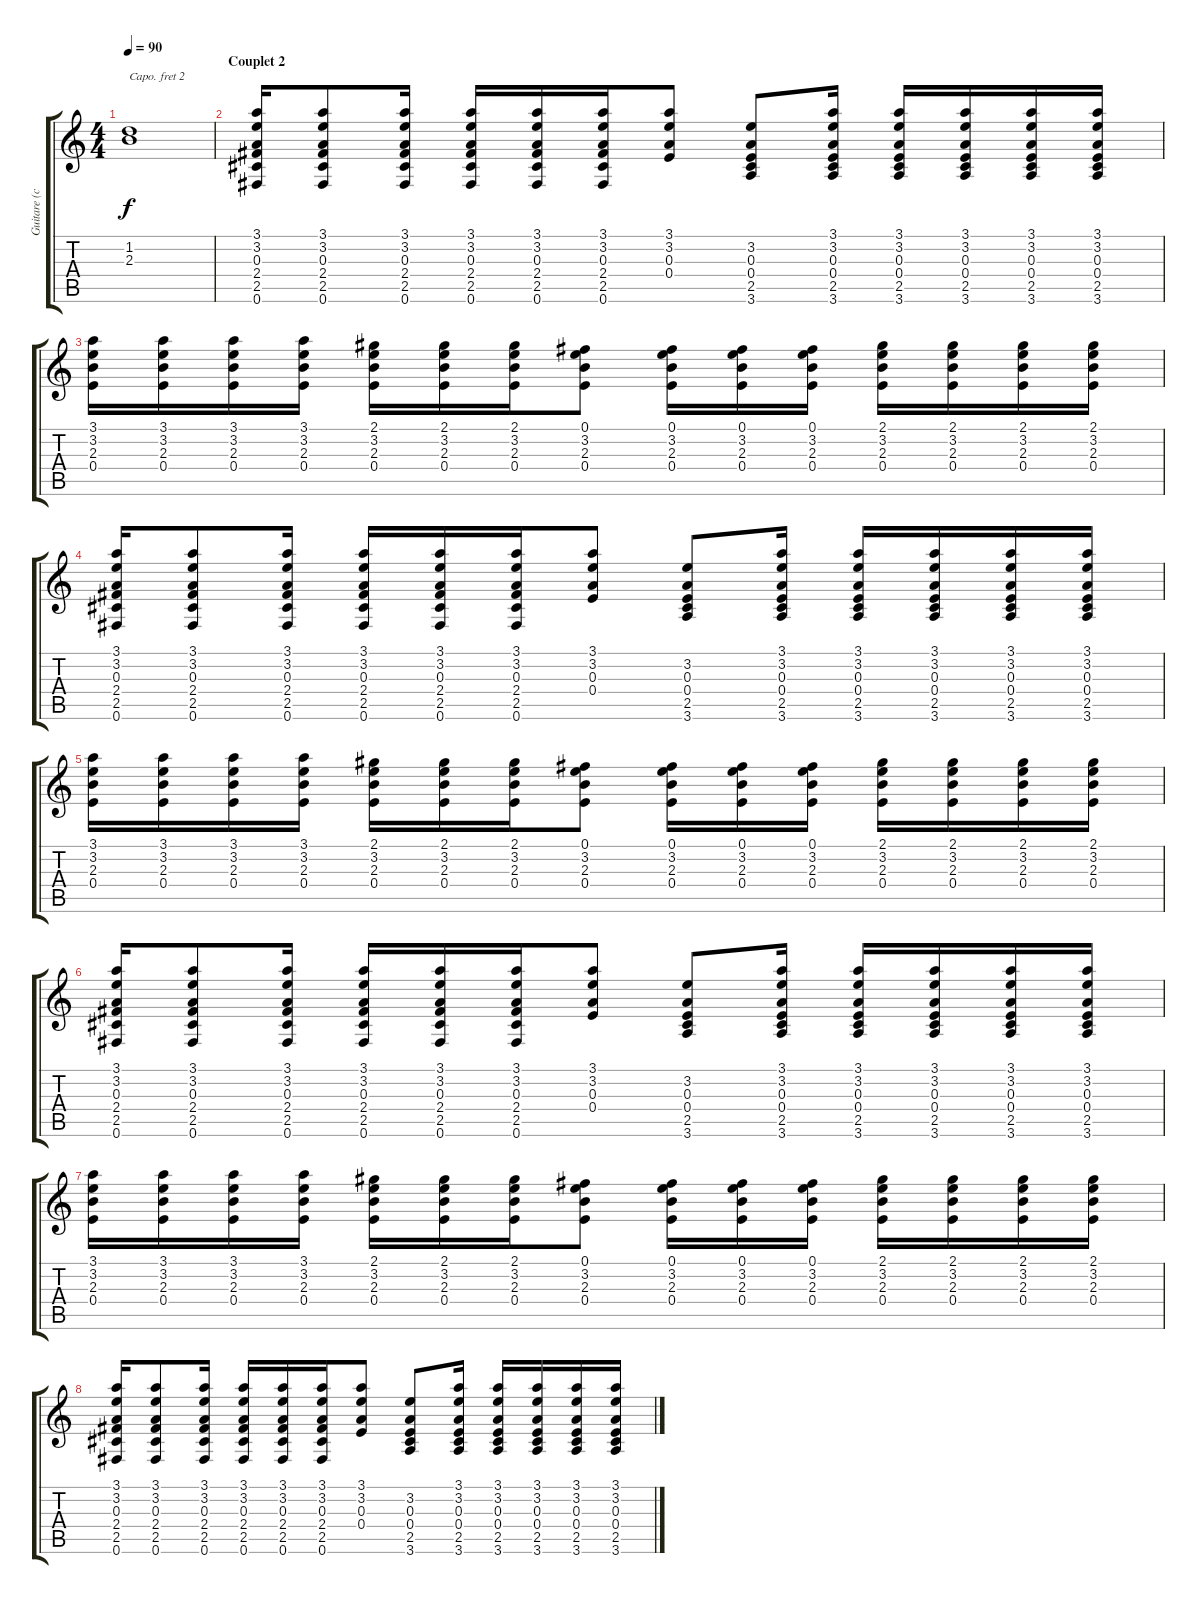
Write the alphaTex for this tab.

\track ("Guitare (capo 2)" "Guitare (c") {instrument acousticguitarsteel}
\staff {score tabs}
\capo 2
\tuning (E4 B3 G3 D3 A2 E2) {hide}
\ts (4 4)
\tempo 90
\clef g2
\ks c
(1.2 2.3).1{dy f} |
\section ("" "Couplet 2")
(3.1 3.2 0.3 2.4 2.5 0.6).16 (3.1 3.2 0.3 2.4 2.5 0.6).8 (3.1 3.2 0.3 2.4 2.5 0.6).16 (3.1 3.2 0.3 2.4 2.5 0.6).16 (3.1 3.2 0.3 2.4 2.5 0.6).16 (3.1 3.2 0.3 2.4 2.5 0.6).16 (3.1 3.2 0.3 0.4).8 (3.2 0.3 0.4 2.5 3.6).8 (3.1 3.2 0.3 0.4 2.5 3.6).16 (3.1 3.2 0.3 0.4 2.5 3.6).16 (3.1 3.2 0.3 0.4 2.5 3.6).16 (3.1 3.2 0.3 0.4 2.5 3.6).16 (3.1 3.2 0.3 0.4 2.5 3.6).16 |
(3.1 3.2 2.3 0.4).16 (3.1 3.2 2.3 0.4).16 (3.1 3.2 2.3 0.4).16 (3.1 3.2 2.3 0.4).16 (2.1 3.2 2.3 0.4).16 (2.1 3.2 2.3 0.4).16 (2.1 3.2 2.3 0.4).16 (0.1 3.2 2.3 0.4).8 (0.1 3.2 2.3 0.4).16 (0.1 3.2 2.3 0.4).16 (0.1 3.2 2.3 0.4).16 (2.1 3.2 2.3 0.4).16 (2.1 3.2 2.3 0.4).16 (2.1 3.2 2.3 0.4).16 (2.1 3.2 2.3 0.4).16 |
(3.1 3.2 0.3 2.4 2.5 0.6).16 (3.1 3.2 0.3 2.4 2.5 0.6).8 (3.1 3.2 0.3 2.4 2.5 0.6).16 (3.1 3.2 0.3 2.4 2.5 0.6).16 (3.1 3.2 0.3 2.4 2.5 0.6).16 (3.1 3.2 0.3 2.4 2.5 0.6).16 (3.1 3.2 0.3 0.4).8 (3.2 0.3 0.4 2.5 3.6).8 (3.1 3.2 0.3 0.4 2.5 3.6).16 (3.1 3.2 0.3 0.4 2.5 3.6).16 (3.1 3.2 0.3 0.4 2.5 3.6).16 (3.1 3.2 0.3 0.4 2.5 3.6).16 (3.1 3.2 0.3 0.4 2.5 3.6).16 |
(3.1 3.2 2.3 0.4).16 (3.1 3.2 2.3 0.4).16 (3.1 3.2 2.3 0.4).16 (3.1 3.2 2.3 0.4).16 (2.1 3.2 2.3 0.4).16 (2.1 3.2 2.3 0.4).16 (2.1 3.2 2.3 0.4).16 (0.1 3.2 2.3 0.4).8 (0.1 3.2 2.3 0.4).16 (0.1 3.2 2.3 0.4).16 (0.1 3.2 2.3 0.4).16 (2.1 3.2 2.3 0.4).16 (2.1 3.2 2.3 0.4).16 (2.1 3.2 2.3 0.4).16 (2.1 3.2 2.3 0.4).16 |
(3.1 3.2 0.3 2.4 2.5 0.6).16 (3.1 3.2 0.3 2.4 2.5 0.6).8 (3.1 3.2 0.3 2.4 2.5 0.6).16 (3.1 3.2 0.3 2.4 2.5 0.6).16 (3.1 3.2 0.3 2.4 2.5 0.6).16 (3.1 3.2 0.3 2.4 2.5 0.6).16 (3.1 3.2 0.3 0.4).8 (3.2 0.3 0.4 2.5 3.6).8 (3.1 3.2 0.3 0.4 2.5 3.6).16 (3.1 3.2 0.3 0.4 2.5 3.6).16 (3.1 3.2 0.3 0.4 2.5 3.6).16 (3.1 3.2 0.3 0.4 2.5 3.6).16 (3.1 3.2 0.3 0.4 2.5 3.6).16 |
(3.1 3.2 2.3 0.4).16 (3.1 3.2 2.3 0.4).16 (3.1 3.2 2.3 0.4).16 (3.1 3.2 2.3 0.4).16 (2.1 3.2 2.3 0.4).16 (2.1 3.2 2.3 0.4).16 (2.1 3.2 2.3 0.4).16 (0.1 3.2 2.3 0.4).8 (0.1 3.2 2.3 0.4).16 (0.1 3.2 2.3 0.4).16 (0.1 3.2 2.3 0.4).16 (2.1 3.2 2.3 0.4).16 (2.1 3.2 2.3 0.4).16 (2.1 3.2 2.3 0.4).16 (2.1 3.2 2.3 0.4).16 |
(3.1 3.2 0.3 2.4 2.5 0.6).16 (3.1 3.2 0.3 2.4 2.5 0.6).8 (3.1 3.2 0.3 2.4 2.5 0.6).16 (3.1 3.2 0.3 2.4 2.5 0.6).16 (3.1 3.2 0.3 2.4 2.5 0.6).16 (3.1 3.2 0.3 2.4 2.5 0.6).16 (3.1 3.2 0.3 0.4).8 (3.2 0.3 0.4 2.5 3.6).8 (3.1 3.2 0.3 0.4 2.5 3.6).16 (3.1 3.2 0.3 0.4 2.5 3.6).16 (3.1 3.2 0.3 0.4 2.5 3.6).16 (3.1 3.2 0.3 0.4 2.5 3.6).16 (3.1 3.2 0.3 0.4 2.5 3.6).16
